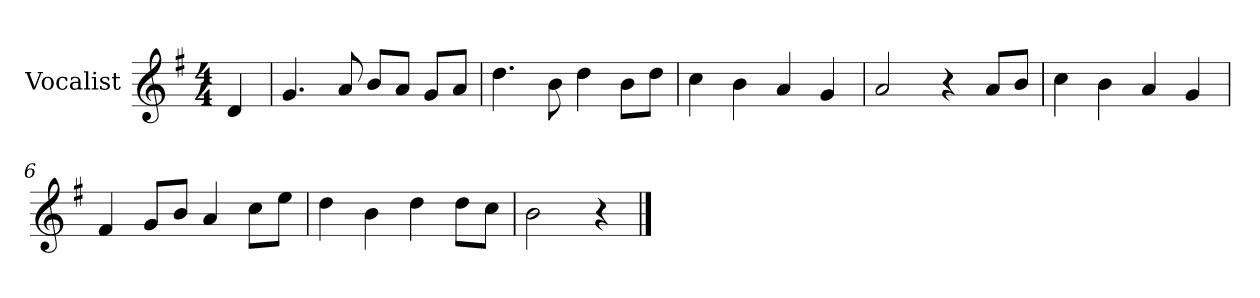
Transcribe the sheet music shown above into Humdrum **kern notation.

**kern
*part1
*staff1
*I"Vocalist
*k[f#]
*G:
*M4/4
=
4d
=1
4.g
8a
8bL
8aJ
8gL
8aJ
=2
4.dd
8b
4dd
8bL
8ddJ
=3
4cc
4b
4a
4g
=4
2a
4r
8aL
8bJ
=5
4cc
4b
4a
4g
=6
4f#
8gL
8bJ
4a
8ccL
8eeJ
=7
4dd
4b
4dd
8ddL
8ccJ
=8
2b
4r
==
*-
